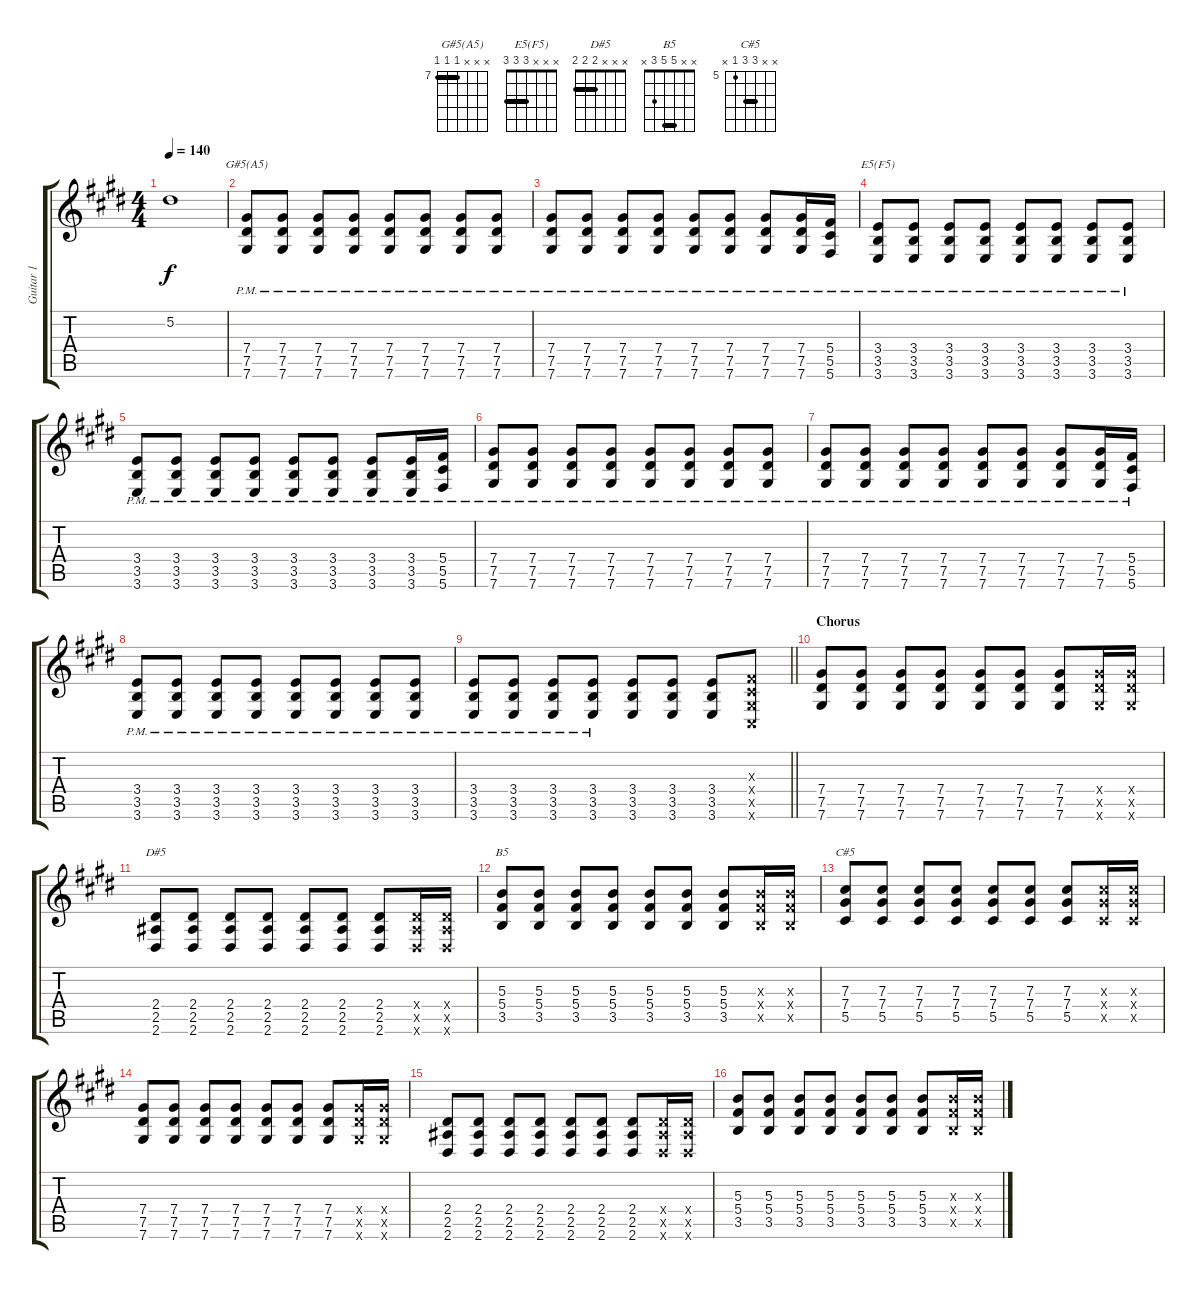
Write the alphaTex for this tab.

\track ("Guitar 1" "Guitar 1") {instrument overdrivenguitar}
\staff {score tabs}
\tuning (Eb4 Bb3 Gb3 Db3 Ab2 Db2) {hide}
\chord ("G#5(A5)" x x x 7 7 7) {firstfret 7 barre 7}
\chord ("E5(F5)" x x x 3 3 3) {barre 3}
\chord ("D#5" x x x 2 2 2) {barre 2}
\chord ("B5" x x 5 5 3 x) {barre 5}
\chord ("C#5" x x 7 7 5 x) {firstfret 5 barre 7}
\ts (4 4)
\tempo 140
\clef g2
\ks e
5.2.1{dy f} |
(7.4{pm} 7.5{pm} 7.6{pm}).8{ch "G#5(A5)"} (7.4{pm} 7.5{pm} 7.6{pm}).8 (7.4{pm} 7.5{pm} 7.6{pm}).8 (7.4{pm} 7.5{pm} 7.6{pm}).8 (7.4{pm} 7.5{pm} 7.6{pm}).8 (7.4{pm} 7.5{pm} 7.6{pm}).8 (7.4{pm} 7.5{pm} 7.6{pm}).8 (7.4{pm} 7.5{pm} 7.6{pm}).8 |
(7.4{pm} 7.5{pm} 7.6{pm}).8 (7.4{pm} 7.5{pm} 7.6{pm}).8 (7.4{pm} 7.5{pm} 7.6{pm}).8 (7.4{pm} 7.5{pm} 7.6{pm}).8 (7.4{pm} 7.5{pm} 7.6{pm}).8 (7.4{pm} 7.5{pm} 7.6{pm}).8 (7.4{pm} 7.5{pm} 7.6{pm}).8 (7.4{pm} 7.5{pm} 7.6{pm}).16 (5.4{pm} 5.5{pm} 5.6{pm}).16 |
(3.4{pm} 3.5{pm} 3.6{pm}).8{ch "E5(F5)"} (3.4{pm} 3.5{pm} 3.6{pm}).8 (3.4{pm} 3.5{pm} 3.6{pm}).8 (3.4{pm} 3.5{pm} 3.6{pm}).8 (3.4{pm} 3.5{pm} 3.6{pm}).8 (3.4{pm} 3.5{pm} 3.6{pm}).8 (3.4{pm} 3.5{pm} 3.6{pm}).8 (3.4{pm} 3.5{pm} 3.6{pm}).8 |
(3.4{pm} 3.5{pm} 3.6{pm}).8 (3.4{pm} 3.5{pm} 3.6{pm}).8 (3.4{pm} 3.5{pm} 3.6{pm}).8 (3.4{pm} 3.5{pm} 3.6{pm}).8 (3.4{pm} 3.5{pm} 3.6{pm}).8 (3.4{pm} 3.5{pm} 3.6{pm}).8 (3.4{pm} 3.5{pm} 3.6{pm}).8 (3.4{pm} 3.5{pm} 3.6{pm}).16 (5.4{pm} 5.5{pm} 5.6{pm}).16 |
(7.4{pm} 7.5{pm} 7.6{pm}).8 (7.4{pm} 7.5{pm} 7.6{pm}).8 (7.4{pm} 7.5{pm} 7.6{pm}).8 (7.4{pm} 7.5{pm} 7.6{pm}).8 (7.4{pm} 7.5{pm} 7.6{pm}).8 (7.4{pm} 7.5{pm} 7.6{pm}).8 (7.4{pm} 7.5{pm} 7.6{pm}).8 (7.4{pm} 7.5{pm} 7.6{pm}).8 |
(7.4{pm} 7.5{pm} 7.6{pm}).8 (7.4{pm} 7.5{pm} 7.6{pm}).8 (7.4{pm} 7.5{pm} 7.6{pm}).8 (7.4{pm} 7.5{pm} 7.6{pm}).8 (7.4{pm} 7.5{pm} 7.6{pm}).8 (7.4{pm} 7.5{pm} 7.6{pm}).8 (7.4{pm} 7.5{pm} 7.6{pm}).8 (7.4{pm} 7.5{pm} 7.6{pm}).16 (5.4{pm} 5.5{pm} 5.6{pm}).16 |
(3.4{pm} 3.5{pm} 3.6{pm}).8 (3.4{pm} 3.5{pm} 3.6{pm}).8 (3.4{pm} 3.5{pm} 3.6{pm}).8 (3.4{pm} 3.5{pm} 3.6{pm}).8 (3.4{pm} 3.5{pm} 3.6{pm}).8 (3.4{pm} 3.5{pm} 3.6{pm}).8 (3.4{pm} 3.5{pm} 3.6{pm}).8 (3.4{pm} 3.5{pm} 3.6{pm}).8 |
\barLineRight lightlight
(3.4{pm} 3.5{pm} 3.6{pm}).8 (3.4{pm} 3.5{pm} 3.6{pm}).8 (3.4{pm} 3.5{pm} 3.6{pm}).8 (3.4{pm} 3.5{pm} 3.6{pm}).8 (3.4 3.5 3.6).8 (3.4 3.5 3.6).8 (3.4 3.5 3.6).8 (0.3{x} 0.4{x} 0.5{x} 0.6{x}).8 |
\section ("" "Chorus")
(7.4 7.5 7.6).8 (7.4 7.5 7.6).8 (7.4 7.5 7.6).8 (7.4 7.5 7.6).8 (7.4 7.5 7.6).8 (7.4 7.5 7.6).8 (7.4 7.5 7.6).8 (7.4{x} 7.5{x} 7.6{x}).16 (7.4{x} 7.5{x} 7.6{x}).16 |
(2.4 2.5 2.6).8{ch "D#5"} (2.4 2.5 2.6).8 (2.4 2.5 2.6).8 (2.4 2.5 2.6).8 (2.4 2.5 2.6).8 (2.4 2.5 2.6).8 (2.4 2.5 2.6).8 (2.4{x} 2.5{x} 2.6{x}).16 (2.4{x} 2.5{x} 2.6{x}).16 |
(5.3 5.4 3.5).8{ch "B5"} (5.3 5.4 3.5).8 (5.3 5.4 3.5).8 (5.3 5.4 3.5).8 (5.3 5.4 3.5).8 (5.3 5.4 3.5).8 (5.3 5.4 3.5).8 (5.3{x} 5.4{x} 3.5{x}).16 (5.3{x} 5.4{x} 3.5{x}).16 |
(7.3 7.4 5.5).8{ch "C#5"} (7.3 7.4 5.5).8 (7.3 7.4 5.5).8 (7.3 7.4 5.5).8 (7.3 7.4 5.5).8 (7.3 7.4 5.5).8 (7.3 7.4 5.5).8 (7.3{x} 7.4{x} 5.5{x}).16 (7.3{x} 7.4{x} 5.5{x}).16 |
(7.4 7.5 7.6).8 (7.4 7.5 7.6).8 (7.4 7.5 7.6).8 (7.4 7.5 7.6).8 (7.4 7.5 7.6).8 (7.4 7.5 7.6).8 (7.4 7.5 7.6).8 (7.4{x} 7.5{x} 7.6{x}).16 (7.4{x} 7.5{x} 7.6{x}).16 |
(2.4 2.5 2.6).8 (2.4 2.5 2.6).8 (2.4 2.5 2.6).8 (2.4 2.5 2.6).8 (2.4 2.5 2.6).8 (2.4 2.5 2.6).8 (2.4 2.5 2.6).8 (2.4{x} 2.5{x} 2.6{x}).16 (2.4{x} 2.5{x} 2.6{x}).16 |
(5.3 5.4 3.5).8 (5.3 5.4 3.5).8 (5.3 5.4 3.5).8 (5.3 5.4 3.5).8 (5.3 5.4 3.5).8 (5.3 5.4 3.5).8 (5.3 5.4 3.5).8 (5.3{x} 5.4{x} 3.5{x}).16 (5.3{x} 5.4{x} 3.5{x}).16
